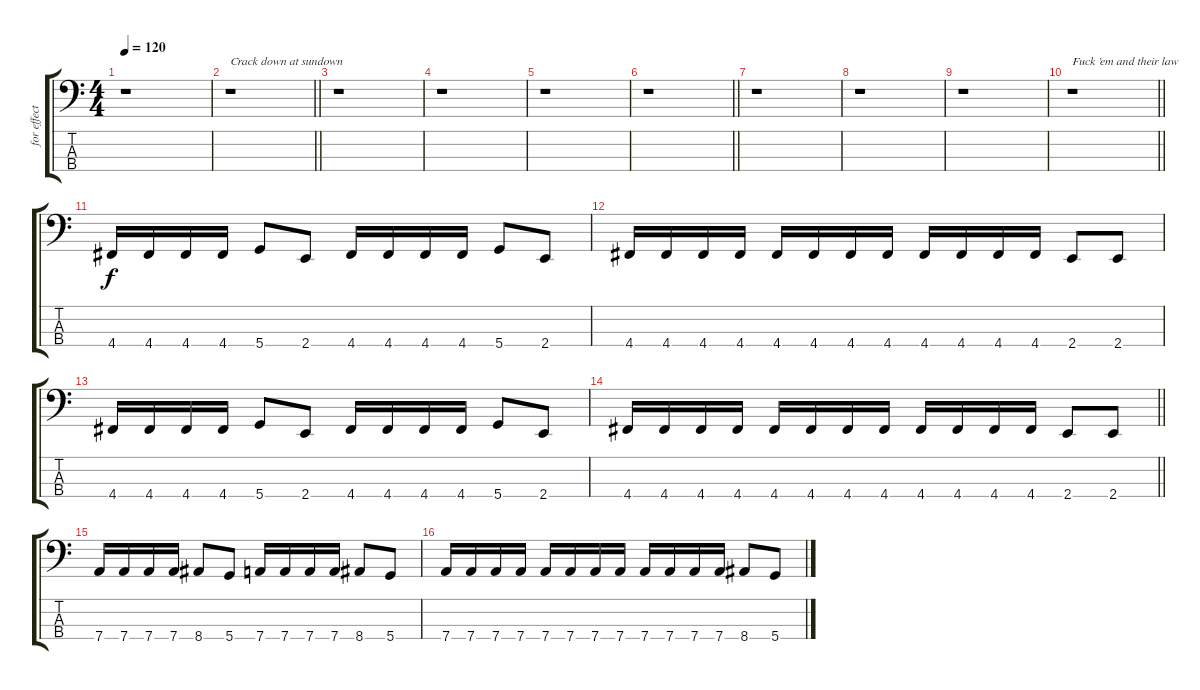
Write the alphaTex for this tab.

\track ("for effect" "for effect") {instrument electricbassfinger}
\staff {score tabs}
\tuning (G2 D2 A1 D1) {hide}
\ts (4 4)
\tempo 120
\clef f4
\ks c
r.1{dy f} |
\barLineRight lightlight
r.1{txt "Crack down at sundown "} |
r.1 |
r.1 |
r.1 |
\barLineRight lightlight
r.1 |
r.1 |
r.1 |
r.1 |
\barLineRight lightlight
r.1{txt "Fuck ’em and their law "} |
4.4.16 4.4.16 4.4.16 4.4.16 5.4.8 2.4.8 4.4.16 4.4.16 4.4.16 4.4.16 5.4.8 2.4.8 |
4.4.16 4.4.16 4.4.16 4.4.16 4.4.16 4.4.16 4.4.16 4.4.16 4.4.16 4.4.16 4.4.16 4.4.16 2.4.8 2.4.8 |
4.4.16 4.4.16 4.4.16 4.4.16 5.4.8 2.4.8 4.4.16 4.4.16 4.4.16 4.4.16 5.4.8 2.4.8 |
\barLineRight lightlight
4.4.16 4.4.16 4.4.16 4.4.16 4.4.16 4.4.16 4.4.16 4.4.16 4.4.16 4.4.16 4.4.16 4.4.16 2.4.8 2.4.8 |
7.4.16 7.4.16 7.4.16 7.4.16 8.4.8 5.4.8 7.4.16 7.4.16 7.4.16 7.4.16 8.4.8 5.4.8 |
7.4.16 7.4.16 7.4.16 7.4.16 7.4.16 7.4.16 7.4.16 7.4.16 7.4.16 7.4.16 7.4.16 7.4.16 8.4.8 5.4.8
